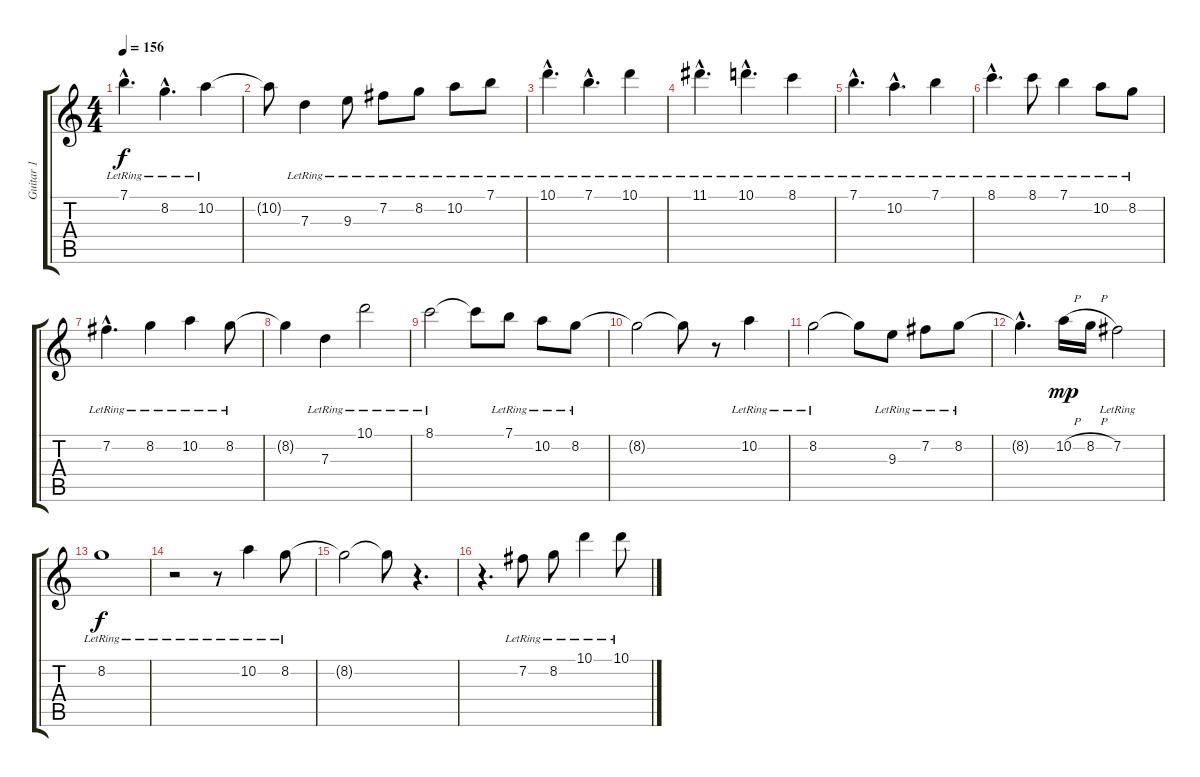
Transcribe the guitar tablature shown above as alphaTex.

\track ("Guitar 1" "Guitar 1") {instrument acousticguitarsteel}
\staff {score tabs}
\tuning (E4 B3 G3 D3 A2 E2) {hide}
\ts (4 4)
\tempo 156
\clef g2
\ks c
7.1{hac lr}.4{d dy f} 8.2{hac lr}.4{d} 10.2{lr}.4 |
10.2{t}.8 7.3{lr}.4 9.3{lr}.8 7.2{lr}.8 8.2{lr}.8 10.2{lr}.8 7.1{lr}.8 |
10.1{hac lr}.4{d} 7.1{hac lr}.4{d} 10.1{lr}.4 |
11.1{hac lr}.4{d} 10.1{hac lr}.4{d} 8.1{lr}.4 |
7.1{hac lr}.4{d} 10.2{hac lr}.4{d} 7.1{lr}.4 |
8.1{hac lr}.4{d} 8.1{lr}.8 7.1{lr}.4 10.2{lr}.8 8.2{lr}.8 |
7.2{hac lr}.4{d} 8.2{lr}.4 10.2{lr}.4 8.2{lr}.8 |
8.2{t}.4 7.3{lr}.4 10.1{lr}.2 |
8.1{lr}.2 8.1{t}.8 7.1{lr}.8 10.2{lr}.8 8.2{lr}.8 |
8.2{t}.2 8.2{t}.8 r.8 10.2{lr}.4 |
8.2{lr}.2 8.2{t}.8 9.3{lr}.8 7.2{lr}.8 8.2{lr}.8 |
8.2{hac t}.4{d} 10.2{h}.16{dy mp} 8.2{h}.16 7.2{lr}.2 |
8.2{lr}.1{dy f} |
r.2 r.8 10.2{lr}.4 8.2{lr}.8 |
8.2{t}.2 8.2{t}.8 r.4{d} |
r.4{d} 7.2{lr}.8 8.2{lr}.8 10.1{lr}.4 10.1{lr}.8
